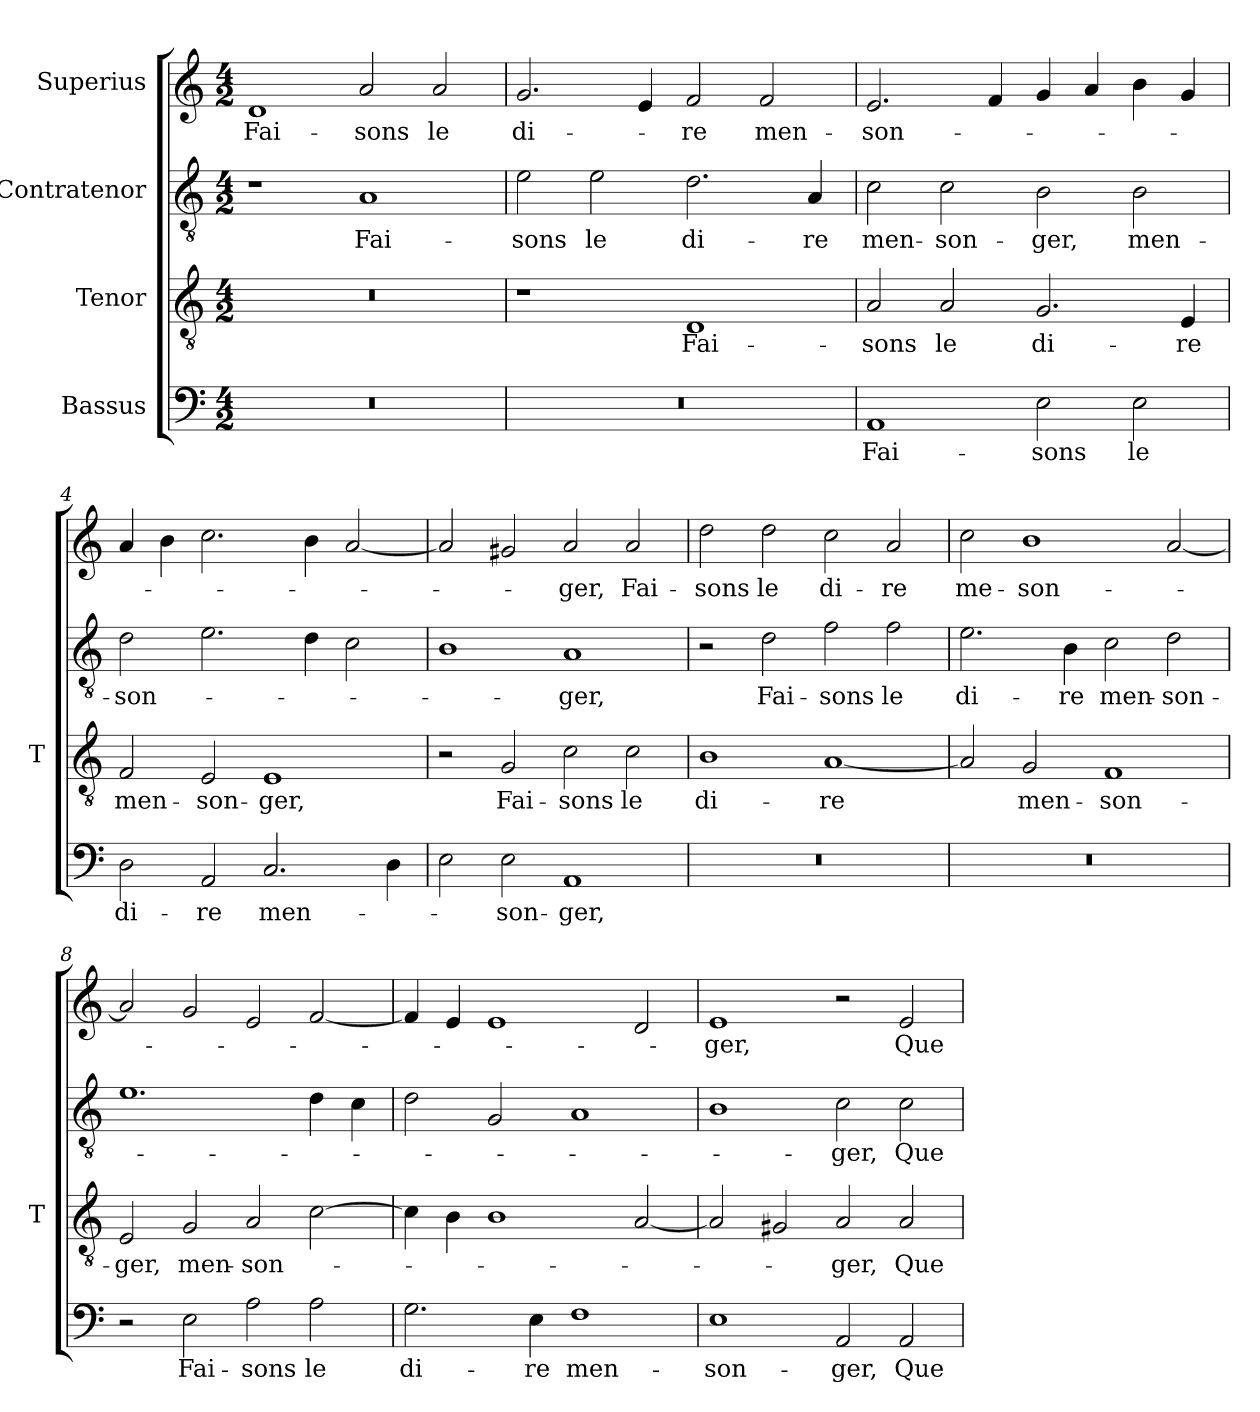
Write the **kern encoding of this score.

**kern	**text	**kern	**text	**kern	**text	**kern	**text
*part4	*part4	*part3	*part3	*part2	*part2	*part1	*part1
*staff4	*staff4	*staff3	*staff3	*staff2	*staff2	*staff1	*staff1
*I"Bassus	*	*I"Tenor	*	*I"Contratenor	*	*I"Superius	*
*	*	*I'T	*	*	*	*	*
*clefF4	*	*clefGv2	*	*clefGv2	*	*clefG2	*
*k[]	*	*k[]	*	*k[]	*	*k[]	*
*M4/2	*	*M4/2	*	*M4/2	*	*M4/2	*
=1	=1	=1	=1	=1	=1	=1	=1
0r	.	0r	.	1r	.	1d	Fai-
.	.	.	.	1A	Fai-	2a	-sons
.	.	.	.	.	.	2a	-le
=2	=2	=2	=2	=2	=2	=2	=2
0r	.	1r	.	2e	-sons	2.g	di-
.	.	.	.	2e	-le	.	.
.	.	.	.	.	.	4e	.
.	.	1D	Fai-	2.d	di-	2f	-re
.	.	.	.	.	.	2f	men-
.	.	.	.	4A	-re	.	.
=3	=3	=3	=3	=3	=3	=3	=3
1AA	Fai-	2A	-sons	2c	men-	2.e	son-
.	.	2A	-le	2c	son-	.	.
.	.	.	.	.	.	4f	.
2E	-sons	2.G	di-	2B	-ger,	4g	.
.	.	.	.	.	.	4a	.
2E	-le	.	.	2B	men-	4b	.
.	.	4E	-re	.	.	4g	.
=4	=4	=4	=4	=4	=4	=4	=4
2D	di-	2F	men-	2d	son-	4a	.
.	.	.	.	.	.	4b	.
2AA	-re	2E	son-	2.e	.	2.cc	.
2.C	men-	1E	-ger,	.	.	.	.
.	.	.	.	4d	.	4b	.
.	.	.	.	2c	.	[2a	.
4D	.	.	.	.	.	.	.
=5	=5	=5	=5	=5	=5	=5	=5
2E	.	2r	.	1B	.	2a]	.
2E	son-	2G	Fai-	.	.	2g#X	.
1AA	-ger,	2c	-sons	1A	-ger,	2a	-ger,
.	.	2c	-le	.	.	2a	Fai-
=6	=6	=6	=6	=6	=6	=6	=6
0r	.	1B	di-	2r	.	2dd	-sons
.	.	.	.	2d	Fai-	2dd	-le
.	.	[1A	-re	2f	-sons	2cc	di-
.	.	.	.	2f	-le	2a	-re
=7	=7	=7	=7	=7	=7	=7	=7
0r	.	2A]	.	2.e	di-	2cc	me-
.	.	2G	men-	.	.	1b	son-
.	.	.	.	4B	-re	.	.
.	.	1F	son-	2c	men-	.	.
.	.	.	.	2d	son-	[2a	.
=8	=8	=8	=8	=8	=8	=8	=8
2r	.	2E	-ger,	1.e	.	2a]	.
2E	Fai-	2G	men-	.	.	2g	.
2A	-sons	2A	son-	.	.	2e	.
2A	-le	[2c	.	4d	.	[2f	.
.	.	.	.	4c	.	.	.
=9	=9	=9	=9	=9	=9	=9	=9
2.G	di-	4c]	.	2d	.	4f]	.
.	.	4B	.	.	.	4e	.
.	.	1B	.	2G	.	1e	.
4E	-re	.	.	.	.	.	.
1F	men-	.	.	1A	.	.	.
.	.	[2A	.	.	.	2d	.
=10	=10	=10	=10	=10	=10	=10	=10
1E	son-	2A]	.	1B	.	1e	-ger,
.	.	2G#X	.	.	.	.	.
2AA	-ger,	2A	-ger,	2c	-ger,	2r	.
2AA	-Que	2A	-Que	2c	-Que	2e	-Que
=	=	=	=	=	=	=	=
*-	*-	*-	*-	*-	*-	*-	*-
